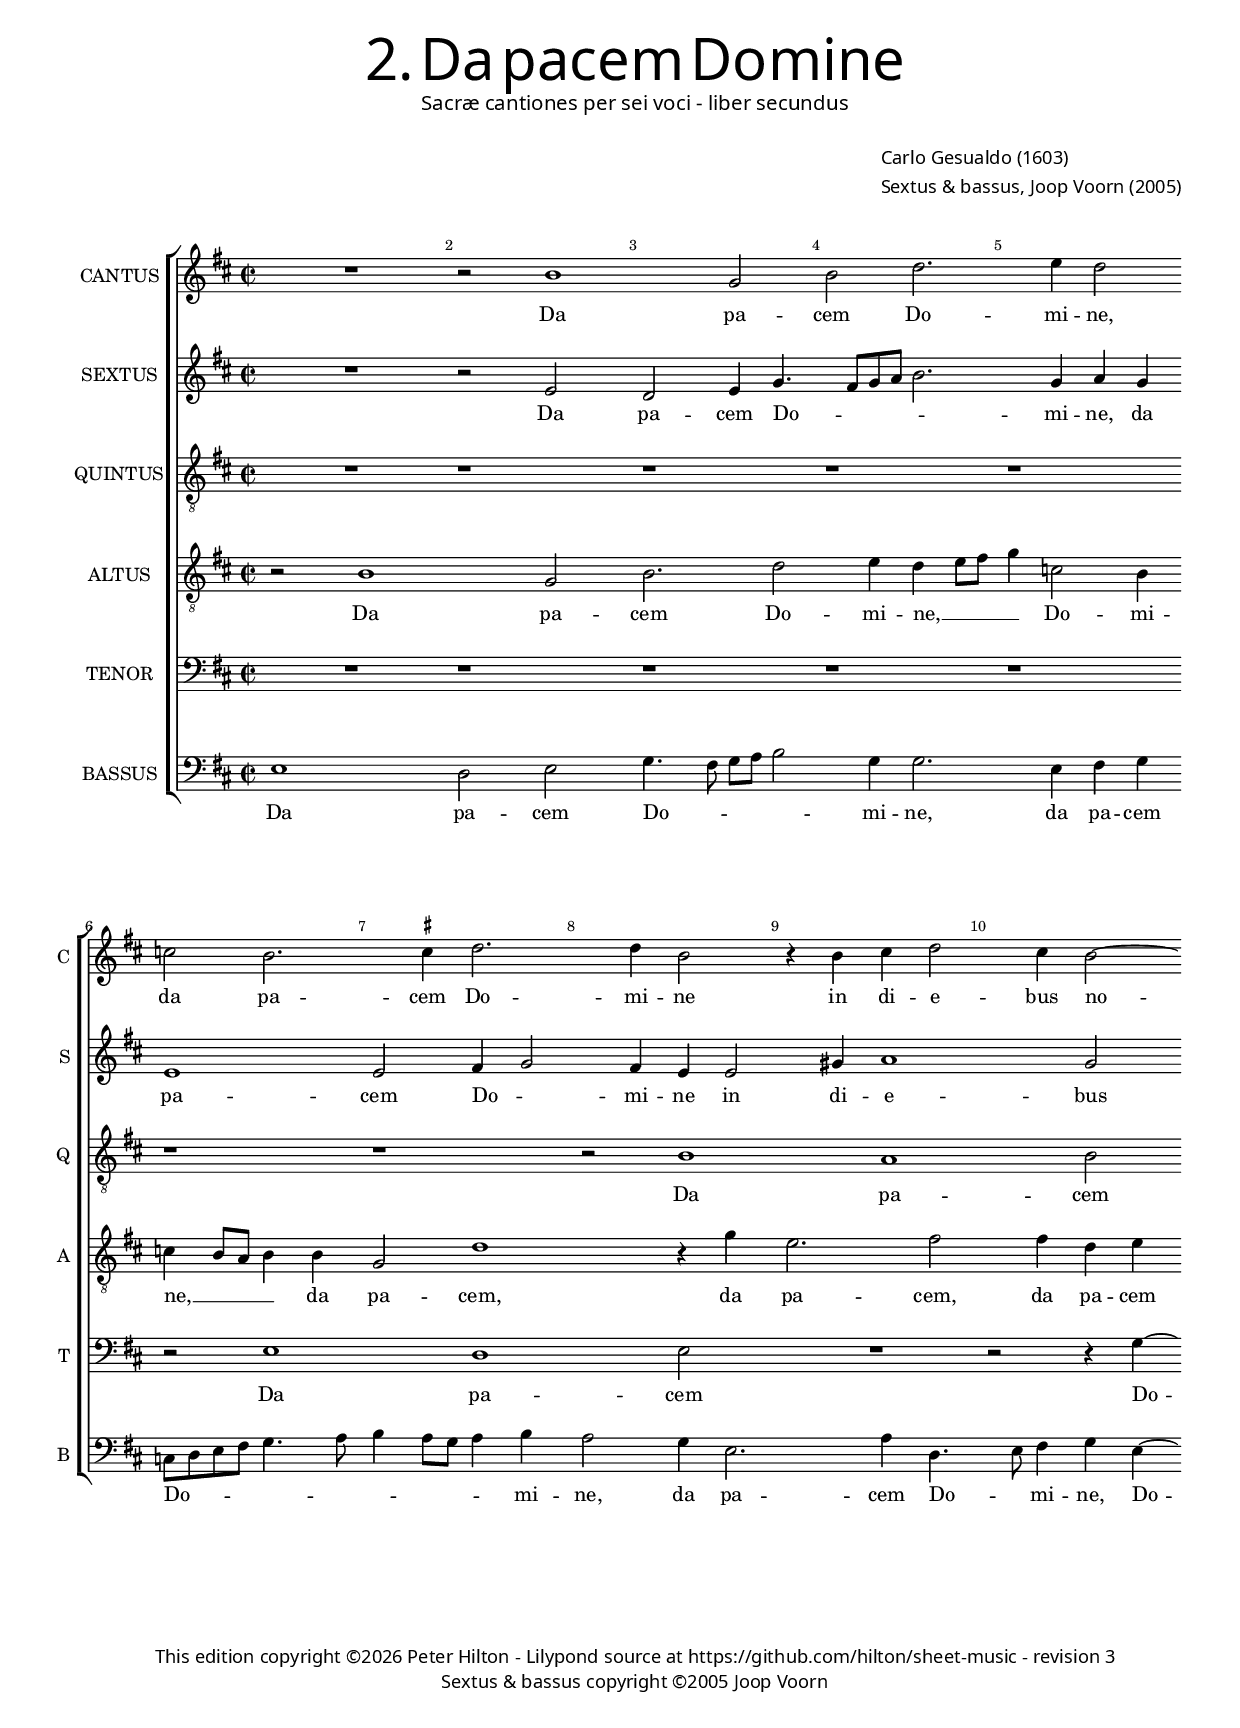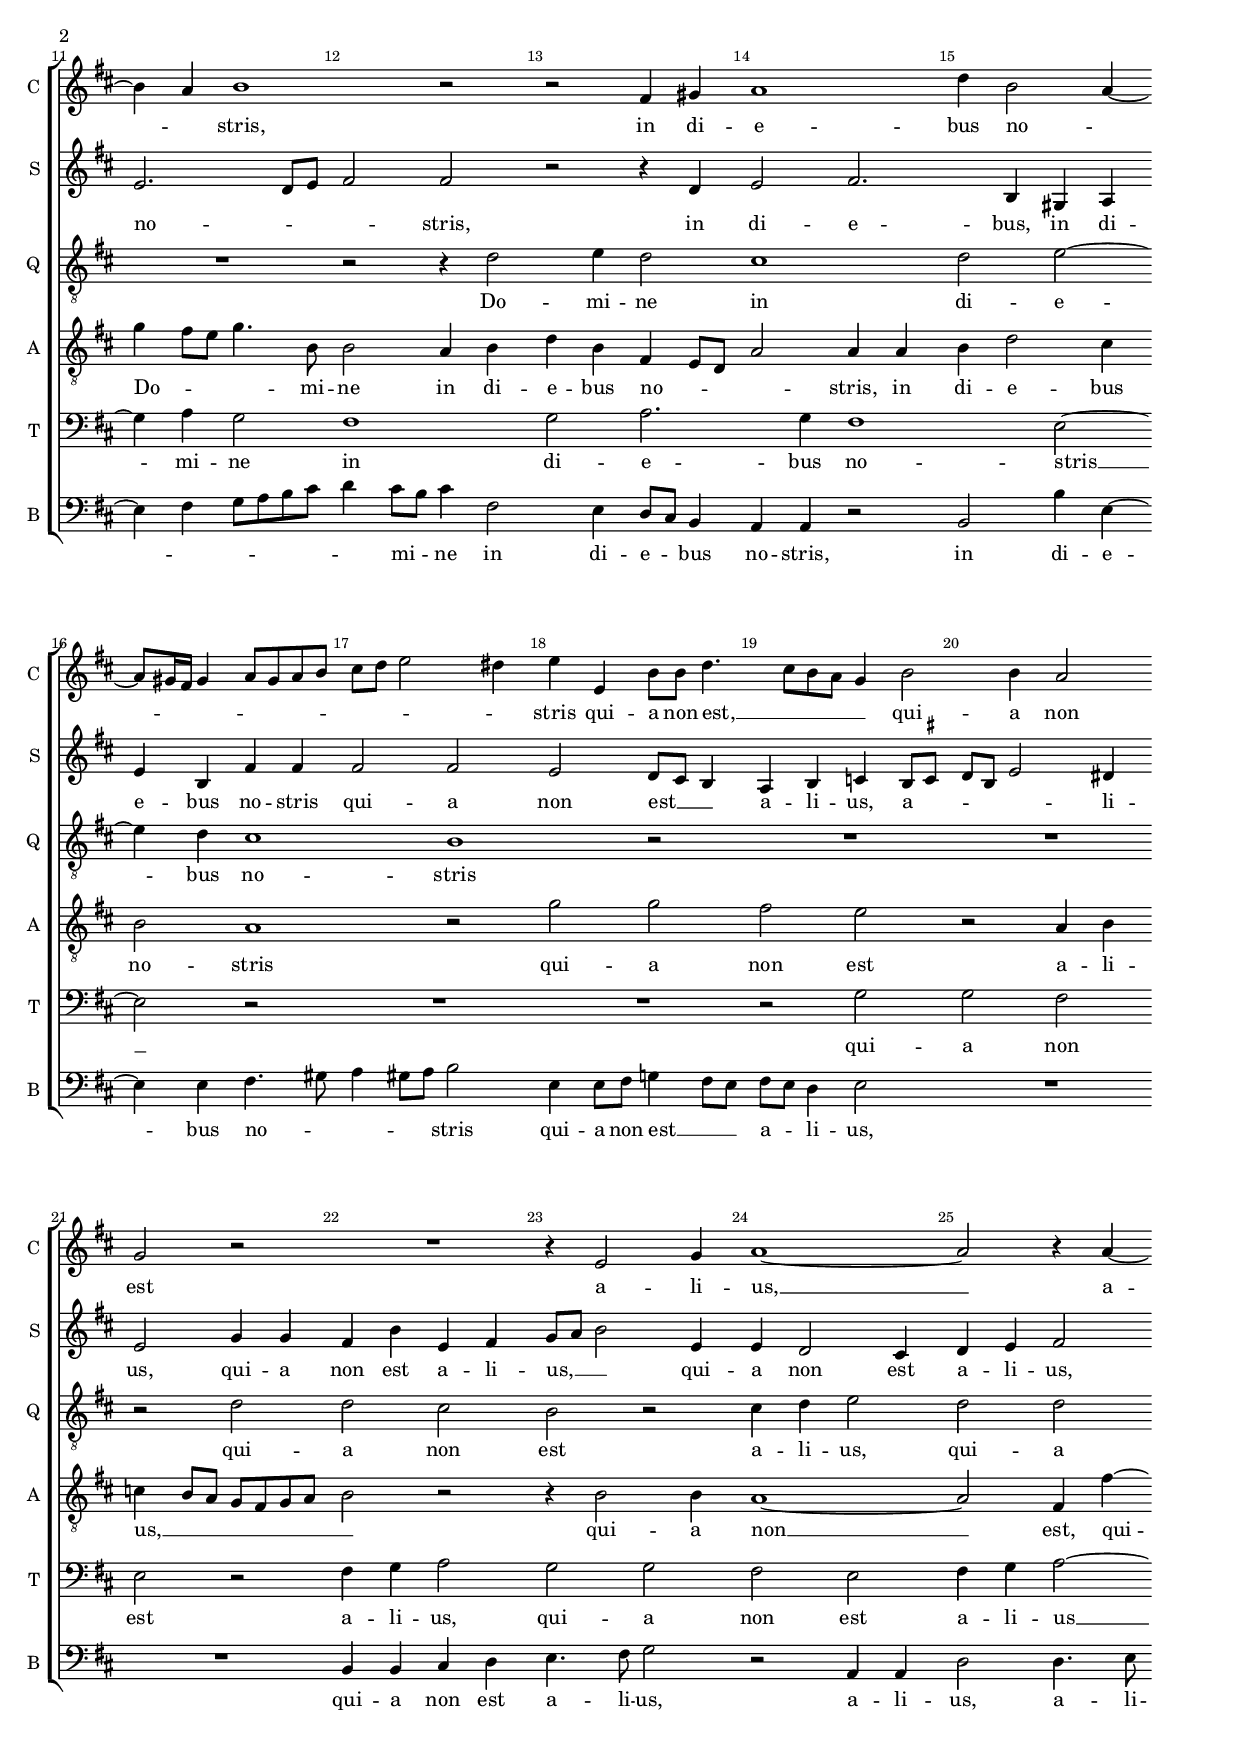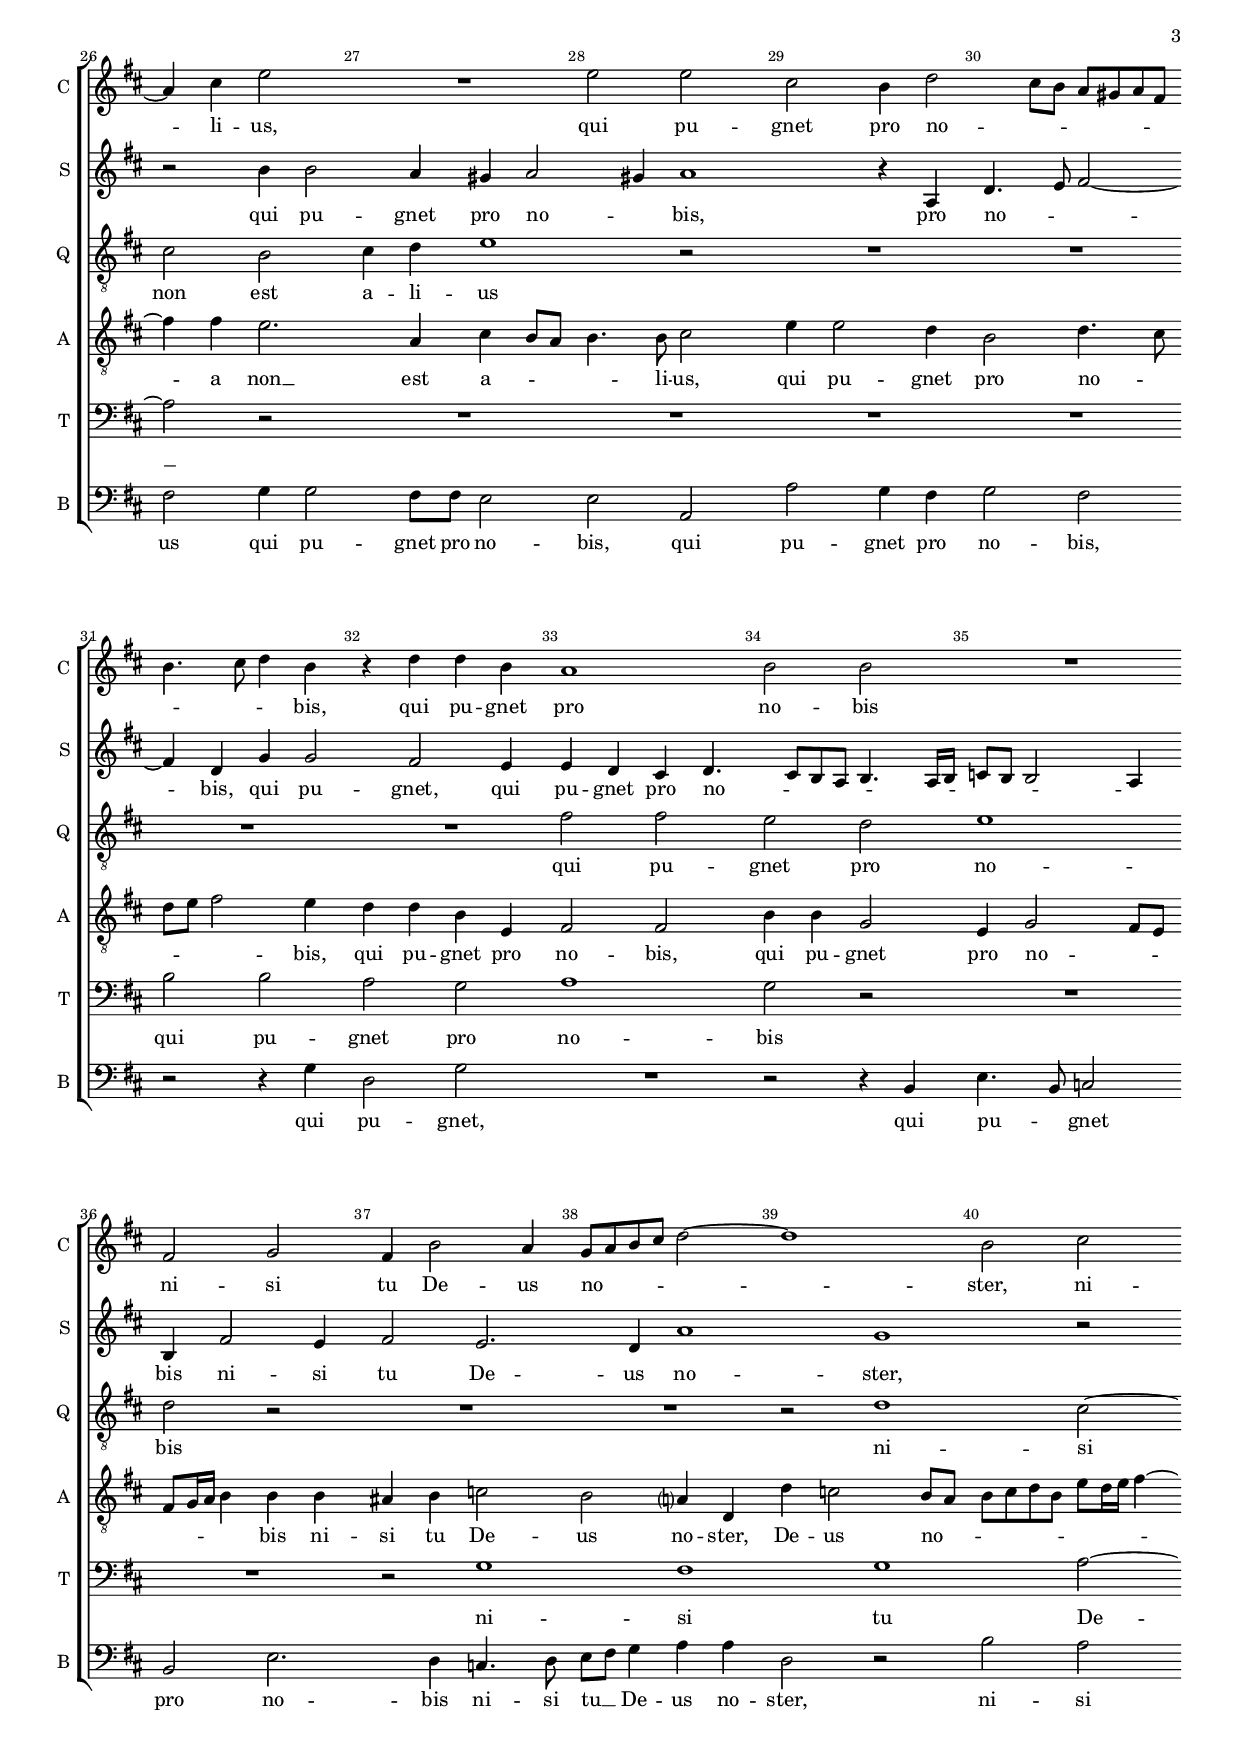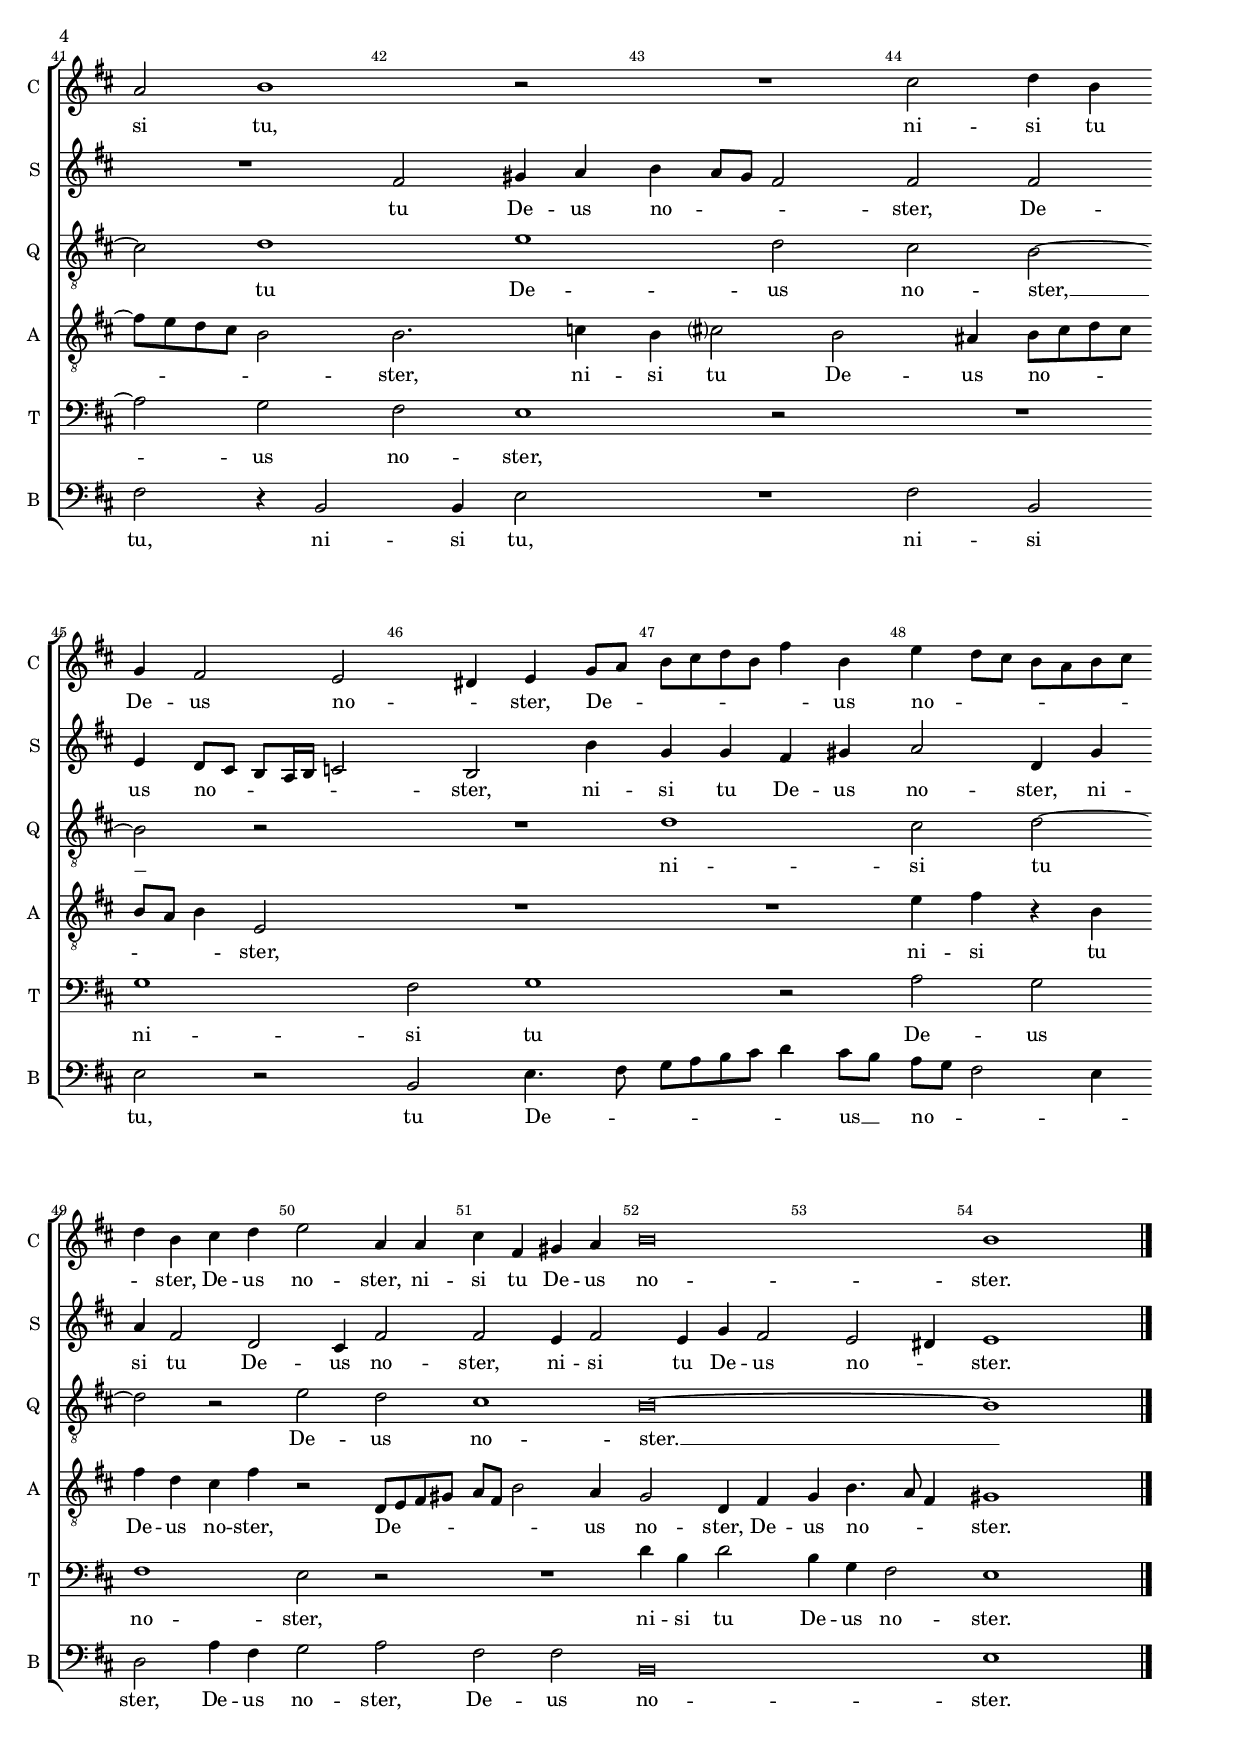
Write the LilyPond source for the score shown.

% Copyright ©2013 Peter Hilton

\version "2.16.2"
revision = "3"

#(set-global-staff-size 16)
#(set-accidental-style 'forget)

\paper {
#(define fonts (make-pango-font-tree "Century Schoolbook L" "Source Sans Pro" "Luxi Mono" (/ 16 20)))
	two-sided = ##t
	inner-margin = 15\mm
	outer-margin = 10\mm
	annotate-spacing = ##f
	top-markup-spacing = #'( (basic-distance . 4) )
	markup-system-spacing = #'( (padding . 5) )
	system-system-spacing = #'( (basic-distance . 20) (stretchability . 100) )
	ragged-last-bottom = ##t
} 

year = #(strftime "©%Y" (localtime (current-time)))

\header {
	title = \markup \medium \fontsize #6 \override #'(font-name . "Source Sans Pro Light") {
		2. Da pacem Domine
	}
	subtitle = \markup \medium \sans {
		Sacræ cantiones per sei voci - liber secundus
	}
	composer = \markup \sans {
		\vspace #2
		\column {
			\line { Carlo Gesualdo (1603) }
			\line { Sextus & bassus, Joop Voorn (2005) }
		}
	}
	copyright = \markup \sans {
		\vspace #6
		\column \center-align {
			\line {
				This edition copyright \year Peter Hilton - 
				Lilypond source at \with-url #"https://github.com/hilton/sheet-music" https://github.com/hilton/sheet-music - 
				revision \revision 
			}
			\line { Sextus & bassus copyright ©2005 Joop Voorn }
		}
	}
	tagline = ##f
}

\layout {
  	ragged-right = ##f
  	ragged-last = ##f
	\context {
		\Score
		\override BarNumber #'self-alignment-X = #CENTER
		\override BarNumber #'break-visibility = #'#(#f #t #t)
		\override BarLine #'transparent = ##t
		\remove "Metronome_mark_engraver"
		\override VerticalAxisGroup #'staff-staff-spacing = #'((basic-distance . 10) (stretchability . 100))
	}
	\context { 
		\StaffGroup
		\remove "Span_bar_engraver"	
	}
	\context { 
		\Voice 
		\override NoteHead #'style = #'baroque
	}
}


global= { 
	\key d \major
	\tempo 2 = 45
	\time 2/2
	\set Staff.midiInstrument = "choir aahs"
}

showBarLine = { \once \override Score.BarLine #'transparent = ##f }
ficta = { \once \set suggestAccidentals = ##t }



cantus = \new Voice {
	\transpose c d \relative c'' {	
		R1 r2 a1 f2 a c2. d4 c2
		bes a2. \ficta b!4 c2. c4 a2 r4 a b c2 b4 a2~
		
		a4 g a1 r2 r e4 fis g1 c4 a2 g4~
		g8 fis16 e fis4 g8 fis g a b c d2 cis4 d4 d, a'8 a c4. b8 a g f4 a2 a4 g2
		f r R1 r4 d2 f4 g1 ~ g2 r4 g~
		
		g b d2 R1 d2 d b a4 c2 b8 a g fis g e \break
		a4. b8 c4 a r c c a g1 a2 a R1
		e2 f e4 a2 g4 f8 g a b c2 ~ c1 a2 b
		
		g a1 r2 R1 b2 c4 a \break
		f e2 d cis4 d f8 g a b c a e'4 a, d c8 b a g a b \break
		c4 a b c d2 g,4 g b e, fis g a\breve a1 \showBarLine \bar "|."
	}
	\addlyrics {
		Da pa -- cem Do -- mi -- ne,
		da pa -- cem Do -- mi -- ne in di -- e -- bus no --
		
		_ stris, in di -- e -- bus no -- _
		_ _ _ _ _ _ _ _ _ _ _ stris qui -- a non est, __ _ _ _ _ qui -- a non
		est a -- li -- us, __ a --
		
		li -- us, qui pu -- gnet pro no -- _ _ _ _ _ _
		_ _ _ bis, qui pu -- gnet pro no -- bis
		ni -- si tu De -- us no -- _ _ _ _ ster, ni -- 
		
		si tu, ni -- si tu
		De -- us no -- _ ster, De -- _ _ _ _ _ _ us no -- _ _ _ _ _ _
		_ ster, De -- us no -- ster, ni -- si tu De -- us no -- ster.
	}
}

sextus = \new Voice {
	\transpose c d \relative c' {
		R1 r2 d c2 d4 f4. e8 f g a2. f4 g f
		d1 d2 e4 f2 e4 d d2 fis4 g1 f2
		
		d2. c8 d e2 e r r4 c4 d2 e2. a,4 fis g
		d' a e' e e2 e d c8 b a4 g a bes a8 \ficta b c a d2 cis4
		d2 f4 f e a d, e f8 g a2 d,4 d c2 b4 c d e2
		
		r2 a4 a2 g4 fis g2 fis4 g1 r4 g, c4. d8 e2~
		e4 c f f2 e d4 d c b c4. b8 a g a4. g16 a bes8 a a2 g4
		a e'2 d4 e2 d2. c4 g'1 f r2
		
		R1 e2 fis4 g a g8 f e2 e e
		d4 c8 b a g16 a bes2 a a'4 f f e fis g2 c,4 f
		g e2 c b4 e2 e d4 e2 d4 f e2 d cis4 d1
	}
	\addlyrics {
		Da pa -- cem Do -- _ _ _ _ mi -- ne, da
		pa -- cem Do -- _ mi -- ne in di -- e -- bus
		
		no -- _ _ _ stris, in di -- e -- bus, in di -- 
		e -- bus no -- stris qui -- a non est __ _ _ a -- li -- us, a -- _ _ _ _ li -- 
		us, qui -- a non est a -- li -- us, __ _ _ qui -- a non est a -- li -- us,
		
		qui pu -- gnet pro no -- _ bis, pro no -- _ _ 
		bis, qui pu -- gnet, qui pu -- gnet pro no -- _ _ _ _ _ _ _ _ _ _
		bis ni -- si tu De -- us no -- ster,
		
		tu De -- us no -- _ _ _ ster, De -- 
		us no -- _ _ _ _ _ ster, ni -- si tu De -- us no -- ster, ni -- 
		si tu De -- us no -- ster, ni -- si tu De -- us no -- _ ster.
	}
}

altus = {
	\new Voice = "altus" {
		\transpose c d \relative c' {
			\clef "treble_8"
			r2 a1 f2 a2. c2 d4 c d8 e f4 bes,2 a4
			bes a8 g a4 a f2 c'1 r4 f d2. e2 e4 c d
			
			f4 e8 d f4. a,8 a2 g4 a c a e d8 c g'2 g4 g a c2 b4
			a2 g1 r2 f' f e d r g,4 a
			bes a8 g f e f g a2 r r4 a2 a4 g1 ~ g2 e4 e'~
			
			e4 e d2. g,4 b a8 g a4. a8 b2 d4 d2 c4 a2 c4. b8
			c d e2 d4 c c a d, e2 e a4 a f2 d4 f2 e8 d
			e f16 g a4 a a gis a bes2 a g?4 c, c' bes2 a8 g a b c a d c16 d e4~
			
			e8 d c b a2 a2. bes4 a b?2 a gis4 a8 b c b
			a g a4 d,2 R1 R1 d'4 e r a,
			e' c b e r2 c,8 d e fis g e a2 g4 f2 c4 e f a4. g8 e4 fis1
		}
	}
	\addlyrics {
		Da pa -- cem Do -- mi -- ne, __ _ _ _ Do -- mi --
		ne, __ _ _ _ da pa -- cem, da pa -- cem, da pa -- cem
		
		Do -- _ _ _ mi -- ne in di -- e -- bus no -- _ _ _ stris, in di -- e -- bus
		no -- stris qui -- a non est a --  li -- 
		us, __ _ _ _ _ _ _ _ qui -- a non __ est, qui -- 

		a non __ est a -- _ _ _ li -- us, qui pu -- gnet pro no -- _
		_ _ _ bis, qui pu -- gnet pro no -- bis, qui pu -- gnet pro no -- _ _
		_ _ _ _ bis ni -- si tu De -- us no -- ster, De -- us no -- _ _ _ _ _ _ _ _ _
		
		_ _ _ _ ster, ni -- si tu De -- us no -- _ _ _
		_ _ _ ster, ni -- si tu
		De -- us no -- ster, De -- _ _ _ _ _ _ us no -- ster, De -- us no -- _ _ ster.
	}
}

quintus = {
	\new Voice = "quintus" {
		\transpose c d \relative c' {
			\clef "treble_8"
			R1 r r r r
			r r r2 a1 g a2
			
			R1 r2 r4 c2 d4 c2 b1 c2 d~
			d4 c b1 a r2 R1 R
			r2 c c b a r b4 c d2 c c
			
			b2 a b4 c d1 r2 R1 R
			R R e2 e d c d1
			c2 r R1 R r2 c1 b2~

			b2 c1 d c2 b a~
			a r R1 c b2 c~
			c r d c b1 a\breve ~ a1
		}
	}
	\addlyrics {
		Da pa -- cem
		
		Do -- mi -- ne in di -- e -- 
		bus no -- stris
		qui -- a non est a -- li -- us, qui -- a
		
		non est a -- li -- us
		qui pu -- gnet pro no -- 
		bis ni -- si
		
		tu De -- us no -- ster, __
		ni -- si tu
		De -- us no -- ster. __
	}
}

tenor = {
	\new Voice = "tenor" {
		\transpose c d \relative c {
			\clef "bass"
			R1 r r r r
			r2 d1 c d2 R1 r2 r4 f4 ~
			
			f4 g f2 e1 f2 g2. f4 e1 d2~
			d r R1 R r2 f f e
			d r e4 f g2 f f e d e4 f g2~
			
			g2 r2 R1 R R R
			a2 a g f g1 f2 r R1
			R r2 f1 e f g2~
			
			g f e d1 r2 R1
			f1 e2 f1 r2 g f e1 d2 r R1 c'4 a c2 a4 f e2 d1
		}
	}
	\addlyrics {
		Da pa -- cem Do --
		
		mi -- ne in di -- e -- bus no -- stris __
		qui -- a non
		est a -- li -- us, qui -- a non est a -- li -- us __
		
		qui pu -- gnet pro no -- bis
		ni -- si tu De -- 
		
		us no -- ster,
		ni -- si tu De -- us
		no -- ster, ni -- si tu De -- us no -- ster.
	}
}

bassus = {
	\new Voice = "bassus" {
		\transpose c d \relative c {
			\clef "bass"
			d1 c2 d f4. e8 f g a2 f4 f2. d4 e f
			bes,8 c d e f4. g8 a4 g8 f g4 a g2 f4 d2. g4 c,4. d8 e4 f d~
			
			d4 e f8 g a b c4 b8 a b4 e,2 d4 c8 b a4 g g r2 a a'4 d,4~
			d d e4. fis8 g4 fis8 g a2 d,4 d8 e f!4 e8 d e d c4 d2 R1
			R a4 a b c d4. e8 f2 r g,4 g c2 c4. d8
			
			e2 f4 f2 e8 e d2 d g, g' f4 e f2 e
			r r4 f4 c2 f R1 r2 r4 a, d4. a8 bes2
			a2 d2. c4 bes4. c8 d e f4 g g c,2 r a' g
			
			e2 r4 a,2 a4 d2 R1 e2 a,
			d r a d4. e8 f g a b c4 b8 a g f e2 d4
			c2 g'4 e f2 g e e a,\breve d1
		}
	}
	\addlyrics {
		Da pa -- cem Do -- _ _ _ _ mi -- ne, da pa -- cem
		Do -- _ _ _ _ _ _ _ _ _ mi -- ne, da pa -- cem Do -- _ mi -- ne, Do -- 
		
		_ _ _ _ _ _ mi -- _ ne in di -- e -- _ bus no -- stris, in di -- e -- 
		bus no -- _ _ _ _ stris qui -- a non est __ _ _ a -- _ li -- us,
		qui -- a non est a -- li -- us, a -- li -- us, a -- li -- 
		
		us qui pu -- gnet pro no -- bis, qui pu -- gnet pro no -- bis,
		qui pu -- gnet, qui pu -- _ gnet
		pro no -- bis ni -- si tu __ _ De -- us no -- ster, ni -- si
		
		tu, ni -- si tu, ni -- si
		tu, tu De -- _ _ _ _ _ _ us __ _ no -- _ _ _
		ster, De -- us no -- ster, De -- us no -- ster.
	}
}


\score {
	<<
		\new StaffGroup
	  	<< 
			\set Score.proportionalNotationDuration = #(ly:make-moment 1 8)
			\new Staff \with { instrumentName = #"CANTUS"  shortInstrumentName = #"C " } << \global \cantus >> 
			\new Staff \with { instrumentName = #"SEXTUS"  shortInstrumentName = #"S " } << \global \sextus >> 
			\new Staff \with { instrumentName = #"QUINTUS" shortInstrumentName = #"Q " } << \global \quintus >>
			\new Staff \with { instrumentName = #"ALTUS"   shortInstrumentName = #"A " } << \global \altus >>
			\new Staff \with { instrumentName = #"TENOR"   shortInstrumentName = #"T " } << \global \tenor >>
			\new Staff \with { instrumentName = #"BASSUS"  shortInstrumentName = #"B " } << \global \bassus >>
		>> 
	>>
%	\midi { }
}

